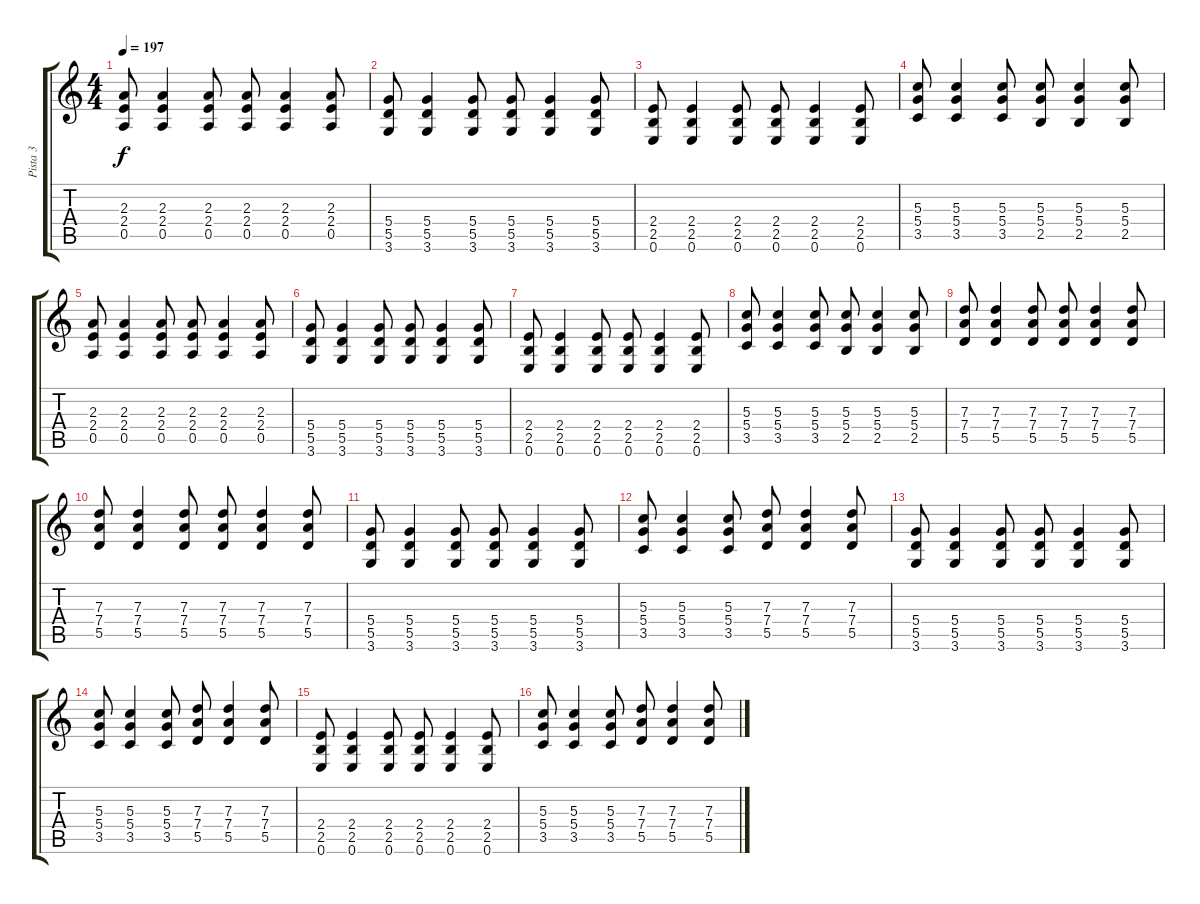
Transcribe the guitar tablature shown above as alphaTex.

\track ("Pista 3" "Pista 3") {instrument distortionguitar}
\staff {score tabs}
\tuning (E4 B3 G3 D3 A2 E2) {hide}
\ts (4 4)
\tempo 197
\clef g2
\ks c
(2.3 2.4 0.5).8{dy f} (2.3 2.4 0.5).4 (2.3 2.4 0.5).8 (2.3 2.4 0.5).8 (2.3 2.4 0.5).4 (2.3 2.4 0.5).8 |
(5.4 5.5 3.6).8 (5.4 5.5 3.6).4 (5.4 5.5 3.6).8 (5.4 5.5 3.6).8 (5.4 5.5 3.6).4 (5.4 5.5 3.6).8 |
(2.4 2.5 0.6).8 (2.4 2.5 0.6).4 (2.4 2.5 0.6).8 (2.4 2.5 0.6).8 (2.4 2.5 0.6).4 (2.4 2.5 0.6).8 |
(5.3 5.4 3.5).8 (5.3 5.4 3.5).4 (5.3 5.4 3.5).8 (5.3 5.4 2.5).8 (5.3 5.4 2.5).4 (5.3 5.4 2.5).8 |
(2.3 2.4 0.5).8 (2.3 2.4 0.5).4 (2.3 2.4 0.5).8 (2.3 2.4 0.5).8 (2.3 2.4 0.5).4 (2.3 2.4 0.5).8 |
(5.4 5.5 3.6).8 (5.4 5.5 3.6).4 (5.4 5.5 3.6).8 (5.4 5.5 3.6).8 (5.4 5.5 3.6).4 (5.4 5.5 3.6).8 |
(2.4 2.5 0.6).8 (2.4 2.5 0.6).4 (2.4 2.5 0.6).8 (2.4 2.5 0.6).8 (2.4 2.5 0.6).4 (2.4 2.5 0.6).8 |
(5.3 5.4 3.5).8 (5.3 5.4 3.5).4 (5.3 5.4 3.5).8 (5.3 5.4 2.5).8 (5.3 5.4 2.5).4 (5.3 5.4 2.5).8 |
(7.3 7.4 5.5).8 (7.3 7.4 5.5).4 (7.3 7.4 5.5).8 (7.3 7.4 5.5).8 (7.3 7.4 5.5).4 (7.3 7.4 5.5).8 |
(7.3 7.4 5.5).8 (7.3 7.4 5.5).4 (7.3 7.4 5.5).8 (7.3 7.4 5.5).8 (7.3 7.4 5.5).4 (7.3 7.4 5.5).8 |
(5.4 5.5 3.6).8 (5.4 5.5 3.6).4 (5.4 5.5 3.6).8 (5.4 5.5 3.6).8 (5.4 5.5 3.6).4 (5.4 5.5 3.6).8 |
(5.3 5.4 3.5).8 (5.3 5.4 3.5).4 (5.3 5.4 3.5).8 (7.3 7.4 5.5).8 (7.3 7.4 5.5).4 (7.3 7.4 5.5).8 |
(5.4 5.5 3.6).8 (5.4 5.5 3.6).4 (5.4 5.5 3.6).8 (5.4 5.5 3.6).8 (5.4 5.5 3.6).4 (5.4 5.5 3.6).8 |
(5.3 5.4 3.5).8 (5.3 5.4 3.5).4 (5.3 5.4 3.5).8 (7.3 7.4 5.5).8 (7.3 7.4 5.5).4 (7.3 7.4 5.5).8 |
(2.4 2.5 0.6).8 (2.4 2.5 0.6).4 (2.4 2.5 0.6).8 (2.4 2.5 0.6).8 (2.4 2.5 0.6).4 (2.4 2.5 0.6).8 |
(5.3 5.4 3.5).8 (5.3 5.4 3.5).4 (5.3 5.4 3.5).8 (7.3 7.4 5.5).8 (7.3 7.4 5.5).4 (7.3 7.4 5.5).8
